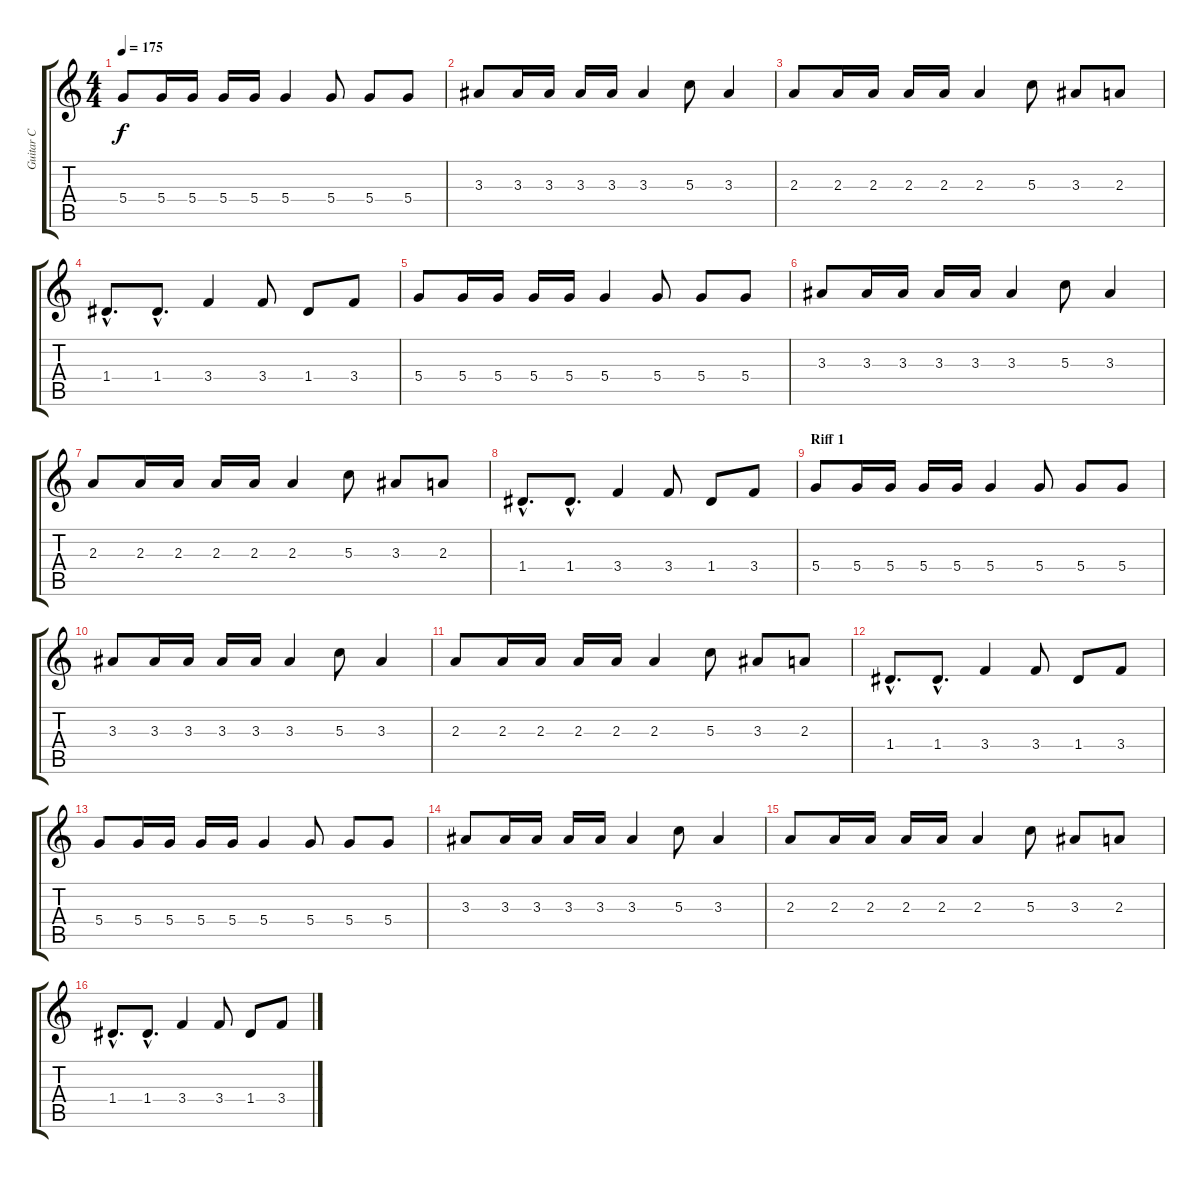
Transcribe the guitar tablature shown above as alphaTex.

\track ("Guitar C" "Guitar C") {instrument distortionguitar}
\staff {score tabs}
\tuning (E4 B3 G3 D3 A2 E2) {hide}
\ts (4 4)
\tempo 175
\clef g2
\ks c
5.4.8{dy f instrument distortionguitar} 5.4.16 5.4.16 5.4.16 5.4.16 5.4.4 5.4.8 5.4.8 5.4.8 |
3.3.8 3.3.16 3.3.16 3.3.16 3.3.16 3.3.4 5.3.8 3.3.4 |
2.3.8 2.3.16 2.3.16 2.3.16 2.3.16 2.3.4 5.3.8 3.3.8 2.3.8 |
1.4{hac}.8{d} 1.4{hac}.8{d} 3.4.4 3.4.8 1.4.8 3.4.8 |
5.4.8 5.4.16 5.4.16 5.4.16 5.4.16 5.4.4 5.4.8 5.4.8 5.4.8 |
3.3.8 3.3.16 3.3.16 3.3.16 3.3.16 3.3.4 5.3.8 3.3.4 |
2.3.8 2.3.16 2.3.16 2.3.16 2.3.16 2.3.4 5.3.8 3.3.8 2.3.8 |
1.4{hac}.8{d} 1.4{hac}.8{d} 3.4.4 3.4.8 1.4.8 3.4.8 |
\section ("" "Riff 1")
5.4.8 5.4.16 5.4.16 5.4.16 5.4.16 5.4.4 5.4.8 5.4.8 5.4.8 |
3.3.8 3.3.16 3.3.16 3.3.16 3.3.16 3.3.4 5.3.8 3.3.4 |
2.3.8 2.3.16 2.3.16 2.3.16 2.3.16 2.3.4 5.3.8 3.3.8 2.3.8 |
1.4{hac}.8{d} 1.4{hac}.8{d} 3.4.4 3.4.8 1.4.8 3.4.8 |
5.4.8 5.4.16 5.4.16 5.4.16 5.4.16 5.4.4 5.4.8 5.4.8 5.4.8 |
3.3.8 3.3.16 3.3.16 3.3.16 3.3.16 3.3.4 5.3.8 3.3.4 |
2.3.8 2.3.16 2.3.16 2.3.16 2.3.16 2.3.4 5.3.8 3.3.8 2.3.8 |
1.4{hac}.8{d} 1.4{hac}.8{d} 3.4.4 3.4.8 1.4.8 3.4.8
